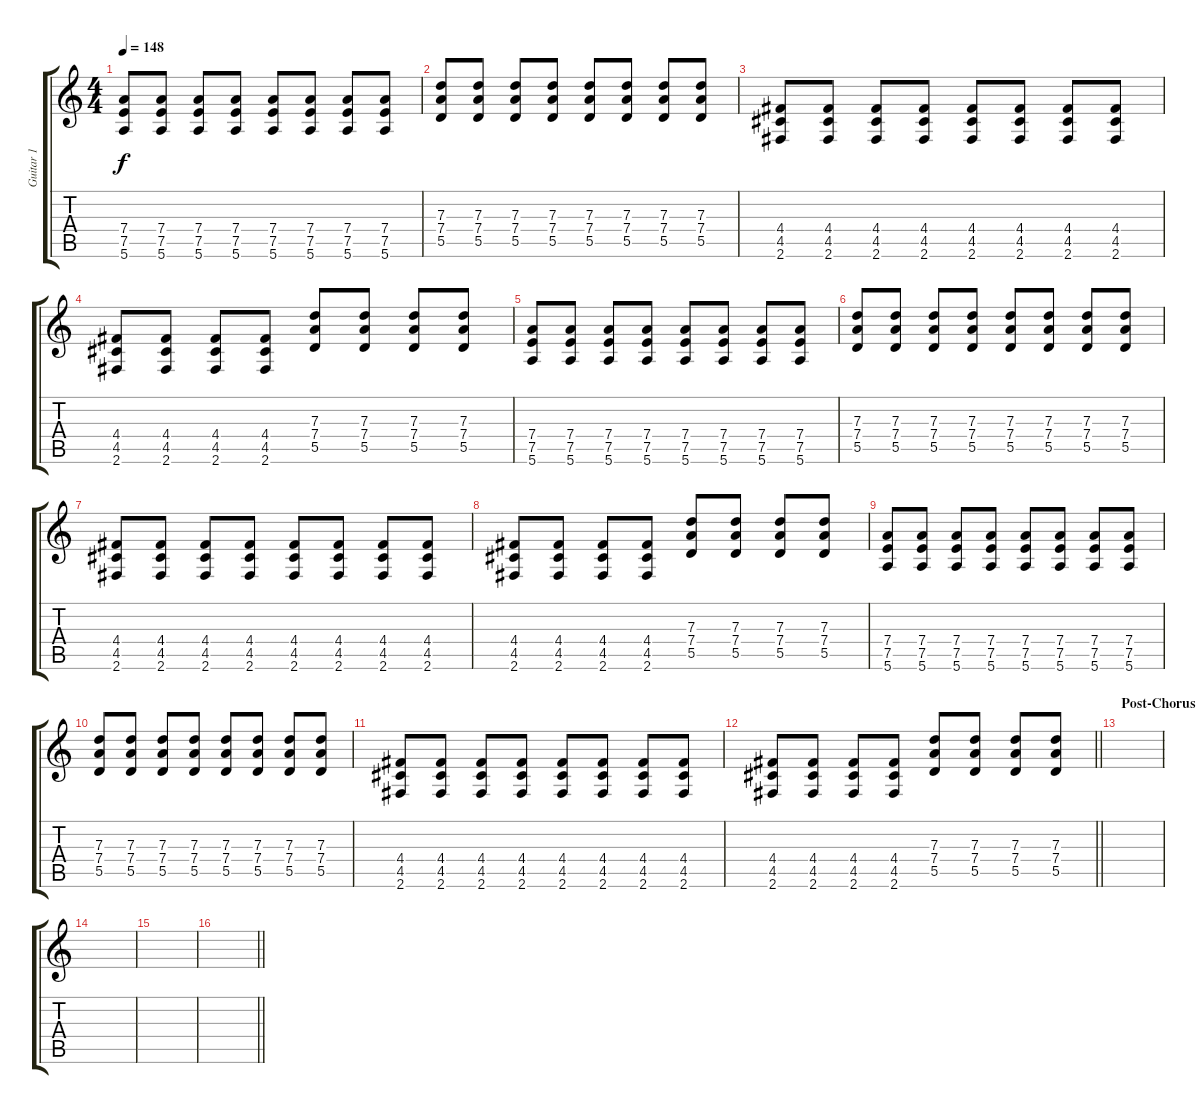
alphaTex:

\track ("Guitar 1" "Guitar 1") {instrument distortionguitar}
\staff {score tabs}
\tuning (E4 B3 G3 D3 A2 E2) {hide}
\ts (4 4)
\tempo 148
\clef g2
\ks c
(7.4 7.5 5.6).8{dy f} (7.4 7.5 5.6).8 (7.4 7.5 5.6).8 (7.4 7.5 5.6).8 (7.4 7.5 5.6).8 (7.4 7.5 5.6).8 (7.4 7.5 5.6).8 (7.4 7.5 5.6).8 |
(7.3 7.4 5.5).8 (7.3 7.4 5.5).8 (7.3 7.4 5.5).8 (7.3 7.4 5.5).8 (7.3 7.4 5.5).8 (7.3 7.4 5.5).8 (7.3 7.4 5.5).8 (7.3 7.4 5.5).8 |
(4.4 4.5 2.6).8 (4.4 4.5 2.6).8 (4.4 4.5 2.6).8 (4.4 4.5 2.6).8 (4.4 4.5 2.6).8 (4.4 4.5 2.6).8 (4.4 4.5 2.6).8 (4.4 4.5 2.6).8 |
(4.4 4.5 2.6).8 (4.4 4.5 2.6).8 (4.4 4.5 2.6).8 (4.4 4.5 2.6).8 (7.3 7.4 5.5).8 (7.3 7.4 5.5).8 (7.3 7.4 5.5).8 (7.3 7.4 5.5).8 |
(7.4 7.5 5.6).8 (7.4 7.5 5.6).8 (7.4 7.5 5.6).8 (7.4 7.5 5.6).8 (7.4 7.5 5.6).8 (7.4 7.5 5.6).8 (7.4 7.5 5.6).8 (7.4 7.5 5.6).8 |
(7.3 7.4 5.5).8 (7.3 7.4 5.5).8 (7.3 7.4 5.5).8 (7.3 7.4 5.5).8 (7.3 7.4 5.5).8 (7.3 7.4 5.5).8 (7.3 7.4 5.5).8 (7.3 7.4 5.5).8 |
(4.4 4.5 2.6).8 (4.4 4.5 2.6).8 (4.4 4.5 2.6).8 (4.4 4.5 2.6).8 (4.4 4.5 2.6).8 (4.4 4.5 2.6).8 (4.4 4.5 2.6).8 (4.4 4.5 2.6).8 |
(4.4 4.5 2.6).8 (4.4 4.5 2.6).8 (4.4 4.5 2.6).8 (4.4 4.5 2.6).8 (7.3 7.4 5.5).8 (7.3 7.4 5.5).8 (7.3 7.4 5.5).8 (7.3 7.4 5.5).8 |
(7.4 7.5 5.6).8 (7.4 7.5 5.6).8 (7.4 7.5 5.6).8 (7.4 7.5 5.6).8 (7.4 7.5 5.6).8 (7.4 7.5 5.6).8 (7.4 7.5 5.6).8 (7.4 7.5 5.6).8 |
(7.3 7.4 5.5).8 (7.3 7.4 5.5).8 (7.3 7.4 5.5).8 (7.3 7.4 5.5).8 (7.3 7.4 5.5).8 (7.3 7.4 5.5).8 (7.3 7.4 5.5).8 (7.3 7.4 5.5).8 |
(4.4 4.5 2.6).8 (4.4 4.5 2.6).8 (4.4 4.5 2.6).8 (4.4 4.5 2.6).8 (4.4 4.5 2.6).8 (4.4 4.5 2.6).8 (4.4 4.5 2.6).8 (4.4 4.5 2.6).8 |
\barLineRight lightlight
(4.4 4.5 2.6).8 (4.4 4.5 2.6).8 (4.4 4.5 2.6).8 (4.4 4.5 2.6).8 (7.3 7.4 5.5).8 (7.3 7.4 5.5).8 (7.3 7.4 5.5).8 (7.3 7.4 5.5).8 |
\section ("" "Post-Chorus")
|
|
|
\barLineRight lightlight
